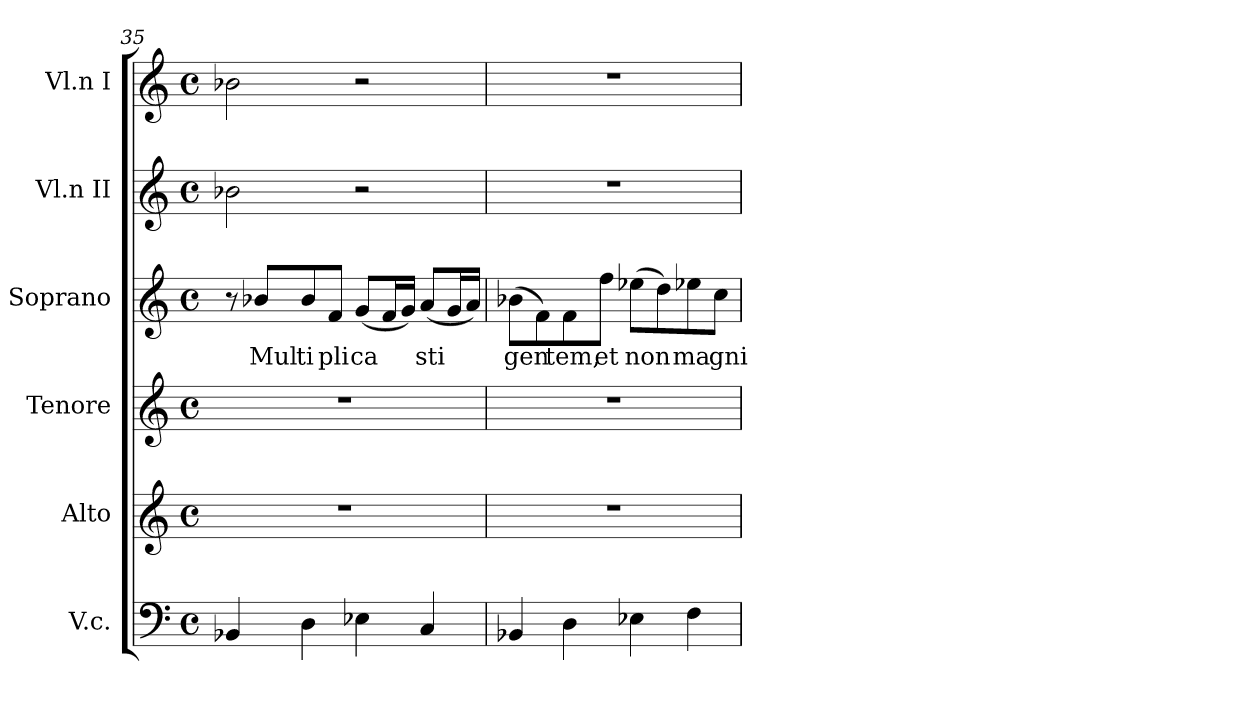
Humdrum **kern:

**kern	**kern	**kern	**kern	**text	**kern	**kern
*part6	*part5	*part4	*part3	*part3	*part2	*part1
*staff6	*staff5	*staff4	*staff3	*staff3	*staff2	*staff1
*I"V.c.	*I"Alto	*I"Tenore	*I"Soprano	*	*I"Vl.n II	*I"Vl.n I
*I'V.c.	*I'Alto	*I'Tenore	*I'Soprano	*	*I'Vl.n II	*I'Vl.n I
*clefF4	*clefG2	*clefG2	*clefG2	*	*clefG2	*clefG2
*k[]	*k[]	*k[]	*k[]	*	*k[]	*k[]
*C:	*C:	*C:	*C:	*	*C:	*C:
*M4/4	*M4/4	*M4/4	*M4/4	*	*M4/4	*M4/4
*met(c)	*met(c)	*met(c)	*met(c)	*	*met(c)	*met(c)
=35	=35	=35	=35	=35	=35	=35
4BB-X/	1r	1r	8r	.	2b-X\	2b-X\
!	!	!	!	!LO:LY:b	!	!
.	.	.	8b-X/L	Mul	.	.
!	!	!	!	!LO:LY:b	!	!
4D\	.	.	8b-/	ti	.	.
!	!	!	!	!LO:LY:b	!	!
.	.	.	8f/J	pli	.	.
!	!	!	!	!LO:LY:b	!	!
4E-X\	.	.	(<8g/L	ca	2r	2r
.	.	.	16f/L	.	.	.
.	.	.	16g/JJ)	.	.	.
!	!	!	!	!LO:LY:b	!	!
4C/	.	.	(<8a/L	sti	.	.
.	.	.	16g/L	.	.	.
.	.	.	16a/JJ)	.	.	.
!!LO:LB:g=z
=36	=36	=36	=36	=36	=36	=36
!	!	!	!	!LO:LY:b	!	!
4BB-X/	1r	1r	(>8b-X\L	gen	1r	1r
.	.	.	8f\)	.	.	.
!	!	!	!	!LO:LY:b	!	!
4D\	.	.	8f\	tem,	.	.
!	!	!	!	!LO:LY:b	!	!
.	.	.	8ff\J	et	.	.
!	!	!	!	!LO:LY:b	!	!
4E-X\	.	.	(>8ee-X\L	non	.	.
.	.	.	8dd\)	.	.	.
!	!	!	!	!LO:LY:b	!	!
4F\	.	.	8ee-X\	ma	.	.
!	!	!	!	!LO:LY:b	!	!
.	.	.	8cc\J	gni	.	.
=	=	=	=	=	=	=
*-	*-	*-	*-	*-	*-	*-
